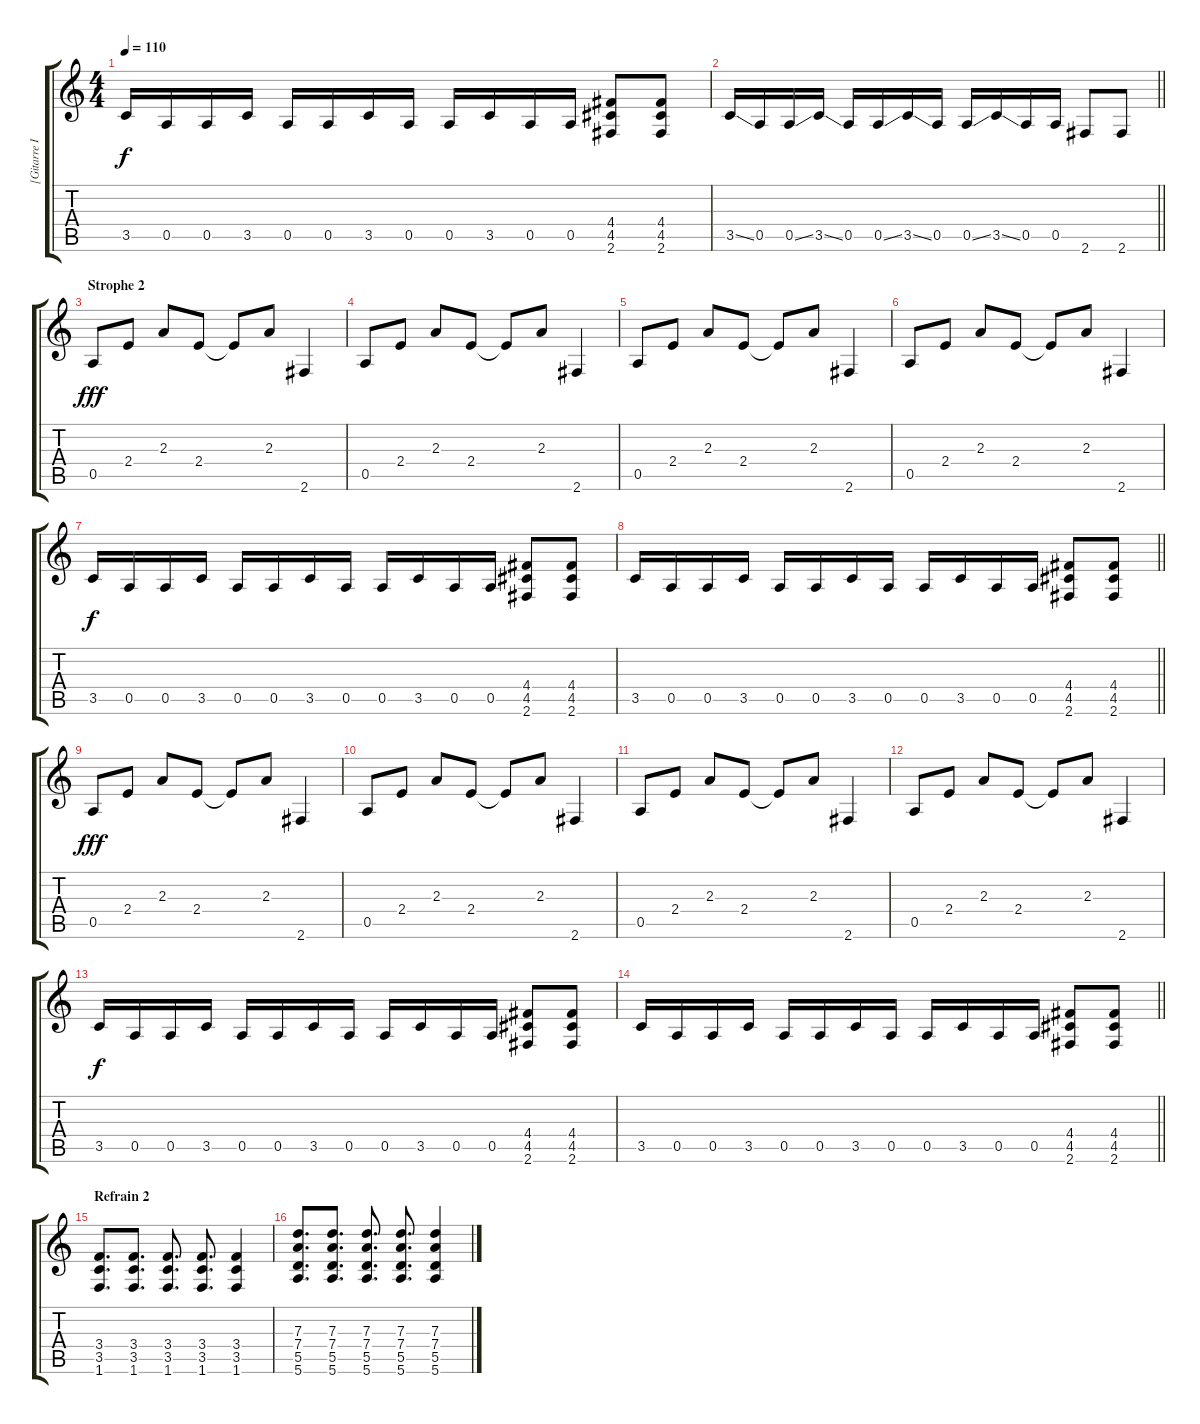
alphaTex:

\track ("[Gitarre I]" "[Gitarre I") {instrument distortionguitar}
\staff {score tabs}
\tuning (E4 B3 G3 D3 A2 E2) {hide}
\ts (4 4)
\tempo 110
\clef g2
\ks c
3.5.16{dy f volume 12 balance 5} 0.5.16 0.5.16 3.5.16 0.5.16 0.5.16 3.5.16 0.5.16 0.5.16 3.5.16 0.5.16 0.5.16 (4.4 4.5 2.6).8{volume 16 balance 8} (4.4 4.5 2.6).8 |
\barLineRight lightlight
3.5{ss}.16{volume 10 instrument overdrivenguitar} 0.5.16 0.5{ss}.16 3.5{ss}.16 0.5.16 0.5{ss}.16 3.5{ss}.16 0.5.16 0.5{ss}.16 3.5{ss}.16 0.5.16 0.5.16 2.6.8 2.6.8 |
\section ("" "Strophe 2")
0.5.8{dy fff volume 16 balance 8 instrument electricguitarclean} 2.4.8 2.3.8 2.4.8 2.4{t}.8 2.3.8 2.6.4 |
0.5.8 2.4.8 2.3.8 2.4.8 2.4{t}.8 2.3.8 2.6.4 |
0.5.8 2.4.8 2.3.8 2.4.8 2.4{t}.8 2.3.8 2.6.4 |
0.5.8 2.4.8 2.3.8 2.4.8 2.4{t}.8 2.3.8 2.6.4 |
3.5.16{dy f volume 12 balance 5 instrument distortionguitar} 0.5.16 0.5.16 3.5.16 0.5.16 0.5.16 3.5.16 0.5.16 0.5.16 3.5.16 0.5.16 0.5.16 (4.4 4.5 2.6).8{volume 16 balance 8} (4.4 4.5 2.6).8 |
\barLineRight lightlight
3.5.16{volume 12 balance 5} 0.5.16 0.5.16 3.5.16 0.5.16 0.5.16 3.5.16 0.5.16 0.5.16 3.5.16 0.5.16 0.5.16 (4.4 4.5 2.6).8{volume 16 balance 8} (4.4 4.5 2.6).8 |
0.5.8{dy fff volume 16 balance 8 instrument electricguitarclean} 2.4.8 2.3.8 2.4.8 2.4{t}.8 2.3.8 2.6.4 |
0.5.8 2.4.8 2.3.8 2.4.8 2.4{t}.8 2.3.8 2.6.4 |
0.5.8 2.4.8 2.3.8 2.4.8 2.4{t}.8 2.3.8 2.6.4 |
0.5.8 2.4.8 2.3.8 2.4.8 2.4{t}.8 2.3.8 2.6.4 |
3.5.16{dy f volume 12 balance 5 instrument distortionguitar} 0.5.16 0.5.16 3.5.16 0.5.16 0.5.16 3.5.16 0.5.16 0.5.16 3.5.16 0.5.16 0.5.16 (4.4 4.5 2.6).8{volume 16 balance 8} (4.4 4.5 2.6).8 |
\barLineRight lightlight
3.5.16{volume 12 balance 5} 0.5.16 0.5.16 3.5.16 0.5.16 0.5.16 3.5.16 0.5.16 0.5.16 3.5.16 0.5.16 0.5.16 (4.4 4.5 2.6).8{volume 16 balance 8} (4.4 4.5 2.6).8 |
\section ("" "Refrain 2")
(3.4 3.5 1.6).8{d volume 12} (3.4 3.5 1.6).8{d} (3.4 3.5 1.6).8{d} (3.4 3.5 1.6).8{d} (3.4 3.5 1.6).4 |
(7.3 7.4 5.5 5.6).8{d} (7.3 7.4 5.5 5.6).8{d} (7.3 7.4 5.5 5.6).8{d} (7.3 7.4 5.5 5.6).8{d} (7.3 7.4 5.5 5.6).4
